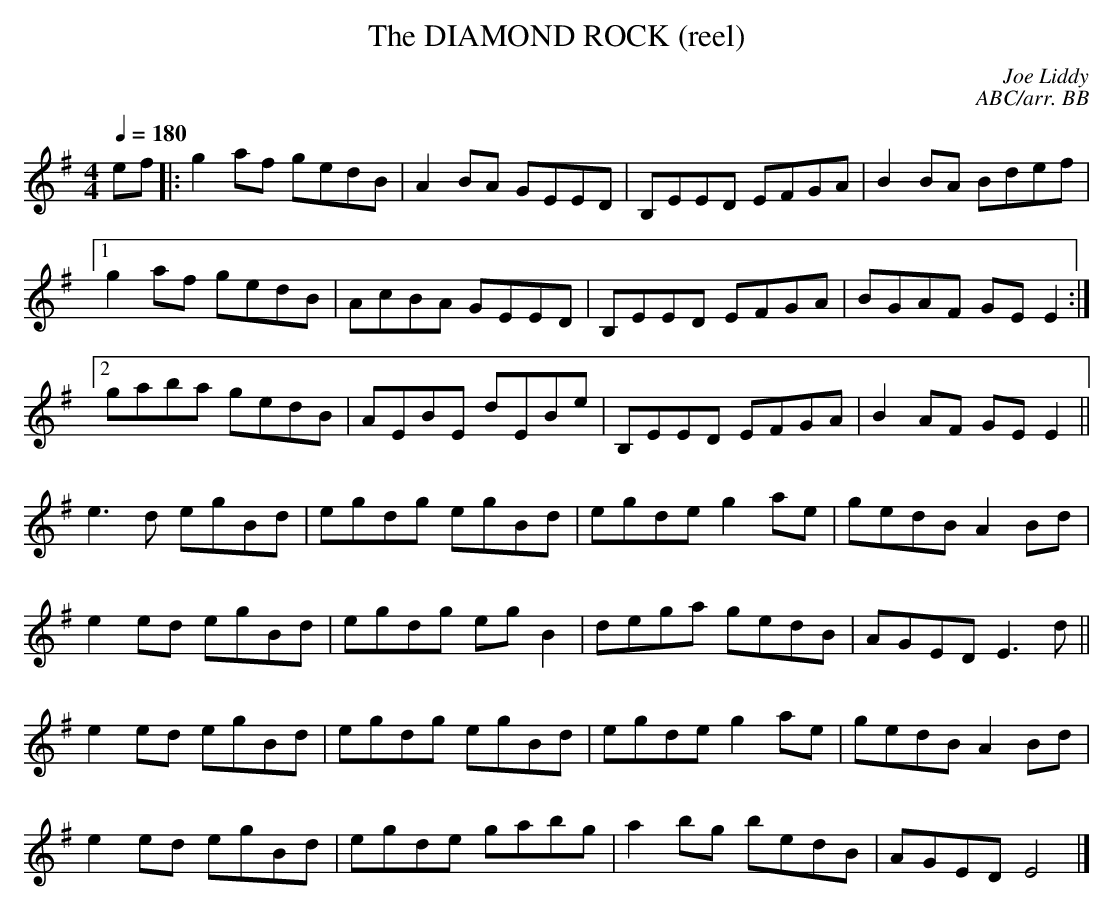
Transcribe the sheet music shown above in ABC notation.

X:1
T:DIAMOND ROCK (reel), The
C:Joe Liddy
C:ABC/arr. BB
Q:1/4=180
L:1/8
M:4/4
K:Em
ef|: g2af gedB|A2BA GEED|B,EED EFGA|B2BA Bdef |
[1 g2 af gedB|AcBA GEED|B,EED EFGA|BGAF GE E2 :|
[2 gaba gedB|AEBE dEBe|B,EED EFGA|B2 AF GE E2 ||
e3d egBd|egdg egBd|egde g2 ae|gedB A2 Bd |
e2 ed egBd|egdg eg B2|dega gedB|AGED E3 d ||
e2 ed egBd|egdg egBd|egde g2 ae|gedB A2 Bd |
e2 ed egBd|egde gabg|a2 bg bedB|AGED E4 |]
